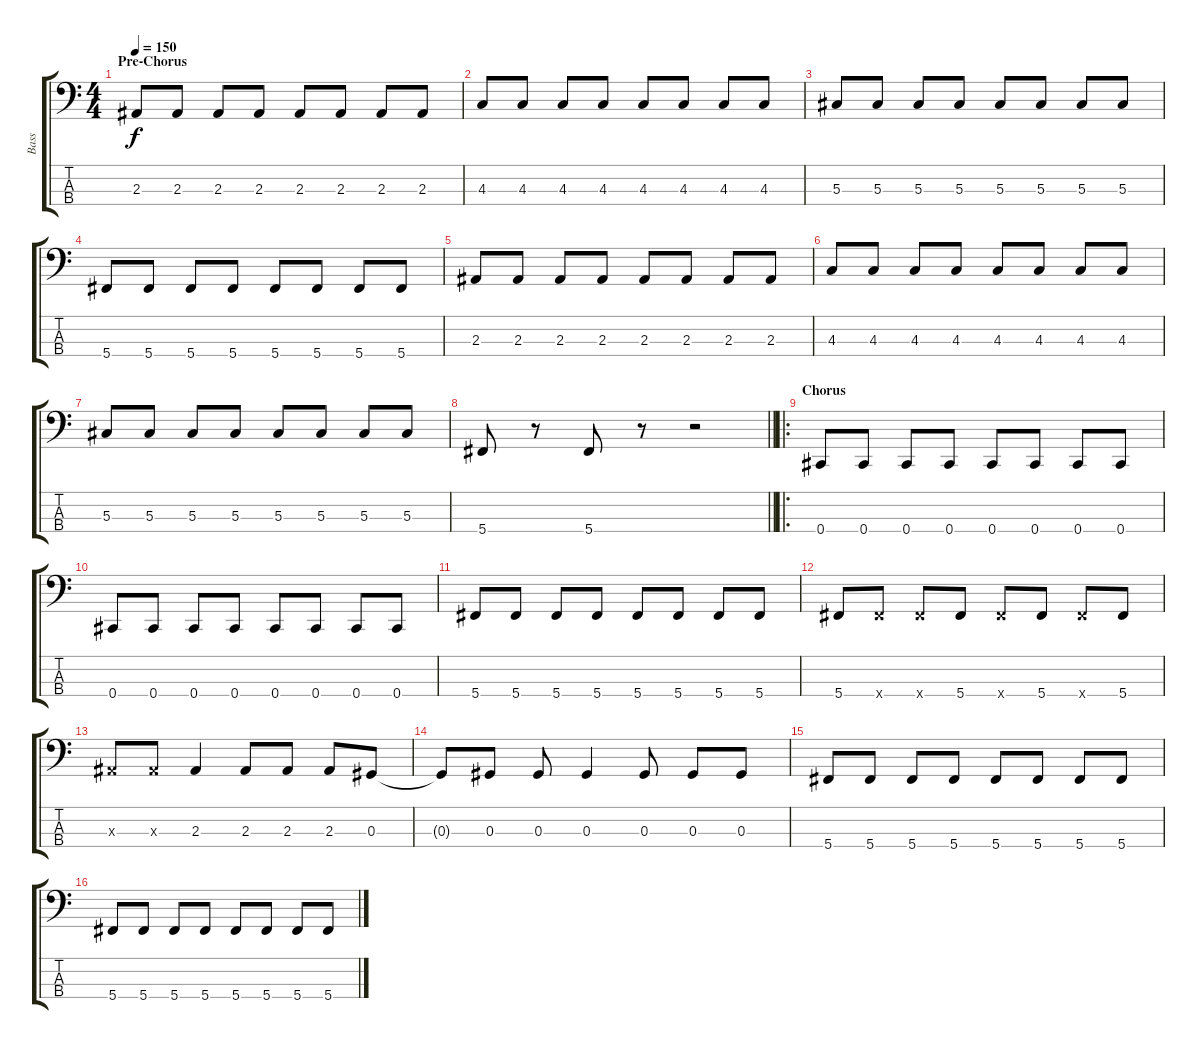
\track ("Bass" "Bass") {instrument electricbassfinger}
\staff {score tabs}
\tuning (Gb2 Db2 Ab1 Db1) {hide}
\ts (4 4)
\section ("" "Pre-Chorus")
\tempo 150
\clef f4
\ks c
2.3.8{dy f} 2.3.8 2.3.8 2.3.8 2.3.8 2.3.8 2.3.8 2.3.8 |
4.3.8 4.3.8 4.3.8 4.3.8 4.3.8 4.3.8 4.3.8 4.3.8 |
5.3.8 5.3.8 5.3.8 5.3.8 5.3.8 5.3.8 5.3.8 5.3.8 |
5.4.8 5.4.8 5.4.8 5.4.8 5.4.8 5.4.8 5.4.8 5.4.8 |
2.3.8 2.3.8 2.3.8 2.3.8 2.3.8 2.3.8 2.3.8 2.3.8 |
4.3.8 4.3.8 4.3.8 4.3.8 4.3.8 4.3.8 4.3.8 4.3.8 |
5.3.8 5.3.8 5.3.8 5.3.8 5.3.8 5.3.8 5.3.8 5.3.8 |
\barLineRight lightlight
5.4.8 r.8 5.4.8 r.8 r.2 |
\ro
\section ("" "Chorus")
0.4.8 0.4.8 0.4.8 0.4.8 0.4.8 0.4.8 0.4.8 0.4.8 |
0.4.8 0.4.8 0.4.8 0.4.8 0.4.8 0.4.8 0.4.8 0.4.8 |
5.4.8 5.4.8 5.4.8 5.4.8 5.4.8 5.4.8 5.4.8 5.4.8 |
5.4.8 5.4{x}.8 5.4{x}.8 5.4.8 5.4{x}.8 5.4.8 5.4{x}.8 5.4.8 |
2.3{x}.8 2.3{x}.8 2.3.4 2.3.8 2.3.8 2.3.8 0.3.8 |
0.3{t}.8 0.3.8 0.3.8 0.3.4 0.3.8 0.3.8 0.3.8 |
5.4.8 5.4.8 5.4.8 5.4.8 5.4.8 5.4.8 5.4.8 5.4.8 |
5.4.8 5.4.8 5.4.8 5.4.8 5.4.8 5.4.8 5.4.8 5.4.8
